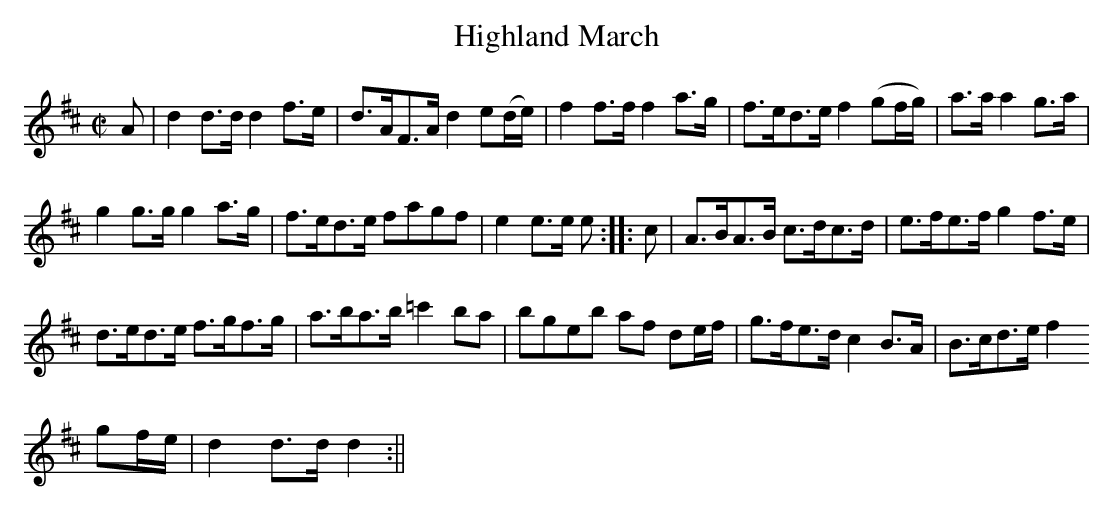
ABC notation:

X:1.1
T: Highland March
M: C|
L: 1/8
K: D
A|d2 d>d d2 f>e| d>AF>A d2 e(d/e/)| f2 f>f f2a>g|f>ed>e f2(gf/g/) | a>aa2g>a|
g2g>g g2a>g | f>ed>e fagf | e2 e>e e:|:c|A>BA>B c>dc>d | e>fe>f g2f>e |
d>ed>e f>gf>g | a>ba>b =c'2ba | bgeb af de/f/ | g>fe>d c2B>A | B>cd>e f2
gf/e/| d2 d>d d2:||
